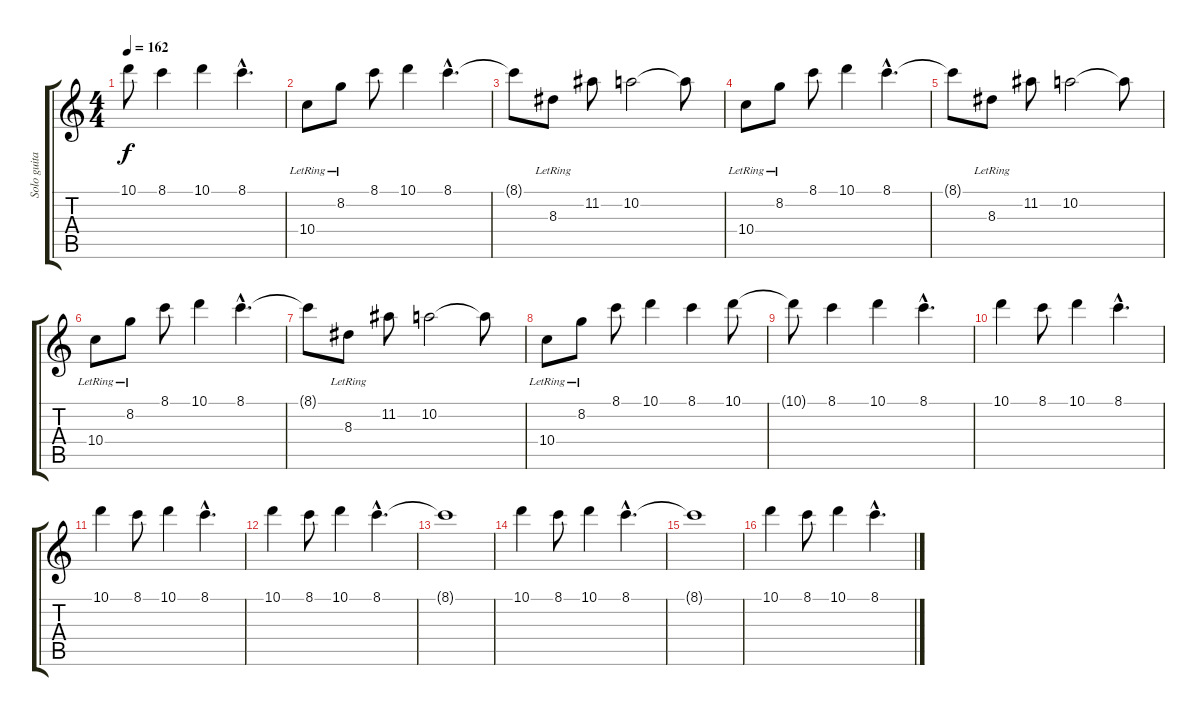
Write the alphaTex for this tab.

\track ("Solo guitar" "Solo guita") {instrument overdrivenguitar}
\staff {score tabs}
\tuning (E4 B3 G3 D3 A2 D2) {hide}
\ts (4 4)
\tempo 162
\clef g2
\ks c
10.1{t}.8{dy f} 8.1.4 10.1.4 8.1{hac}.4{d} |
10.4{lr}.8 8.2{lr}.8 8.1.8 10.1.4 8.1{hac}.4{d} |
8.1{t}.8 8.3{lr}.8 11.2.8 10.2.2 10.2{t}.8 |
10.4{lr}.8 8.2{lr}.8 8.1.8 10.1.4 8.1{hac}.4{d} |
8.1{t}.8 8.3{lr}.8 11.2.8 10.2.2 10.2{t}.8 |
10.4{lr}.8 8.2{lr}.8 8.1.8 10.1.4 8.1{hac}.4{d} |
8.1{t}.8 8.3{lr}.8 11.2.8 10.2.2 10.2{t}.8 |
10.4{lr}.8 8.2{lr}.8 8.1.8 10.1.4 8.1.4 10.1.8 |
10.1{t}.8 8.1.4 10.1.4 8.1{hac}.4{d} |
10.1.4 8.1.8 10.1.4 8.1{hac}.4{d} |
10.1.4 8.1.8 10.1.4 8.1{hac}.4{d} |
10.1.4 8.1.8 10.1.4 8.1{hac}.4{d} |
8.1{t}.1 |
10.1.4 8.1.8 10.1.4 8.1{hac}.4{d} |
8.1{t}.1 |
10.1.4 8.1.8 10.1.4 8.1{hac}.4{d}
